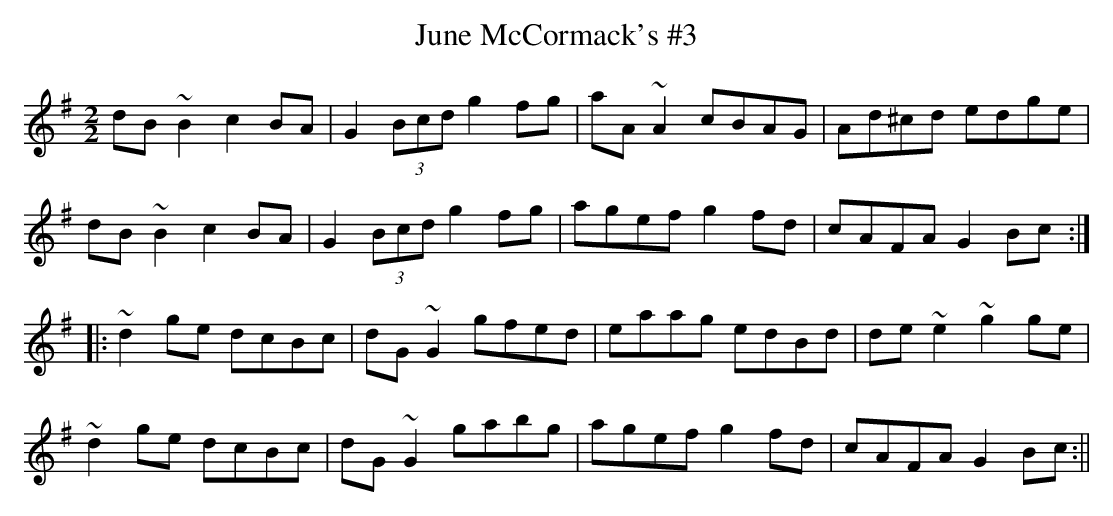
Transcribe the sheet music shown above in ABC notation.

X:1
T:June McCormack's #3
M:2/2
L:1/8
K:G
dB~B2 c2BA|G2 (3Bcd g2fg|aA~A2 cBAG|Ad^cd edge|
dB~B2 c2BA|G2 (3Bcd g2fg|agef g2fd|cAFA G2Bc:|
|:~d2ge dcBc|dG~G2 gfed|eaag edBd|de~e2 ~g2ge|
~d2ge dcBc|dG~G2 gabg|agef g2fd|cAFA G2Bc:||
